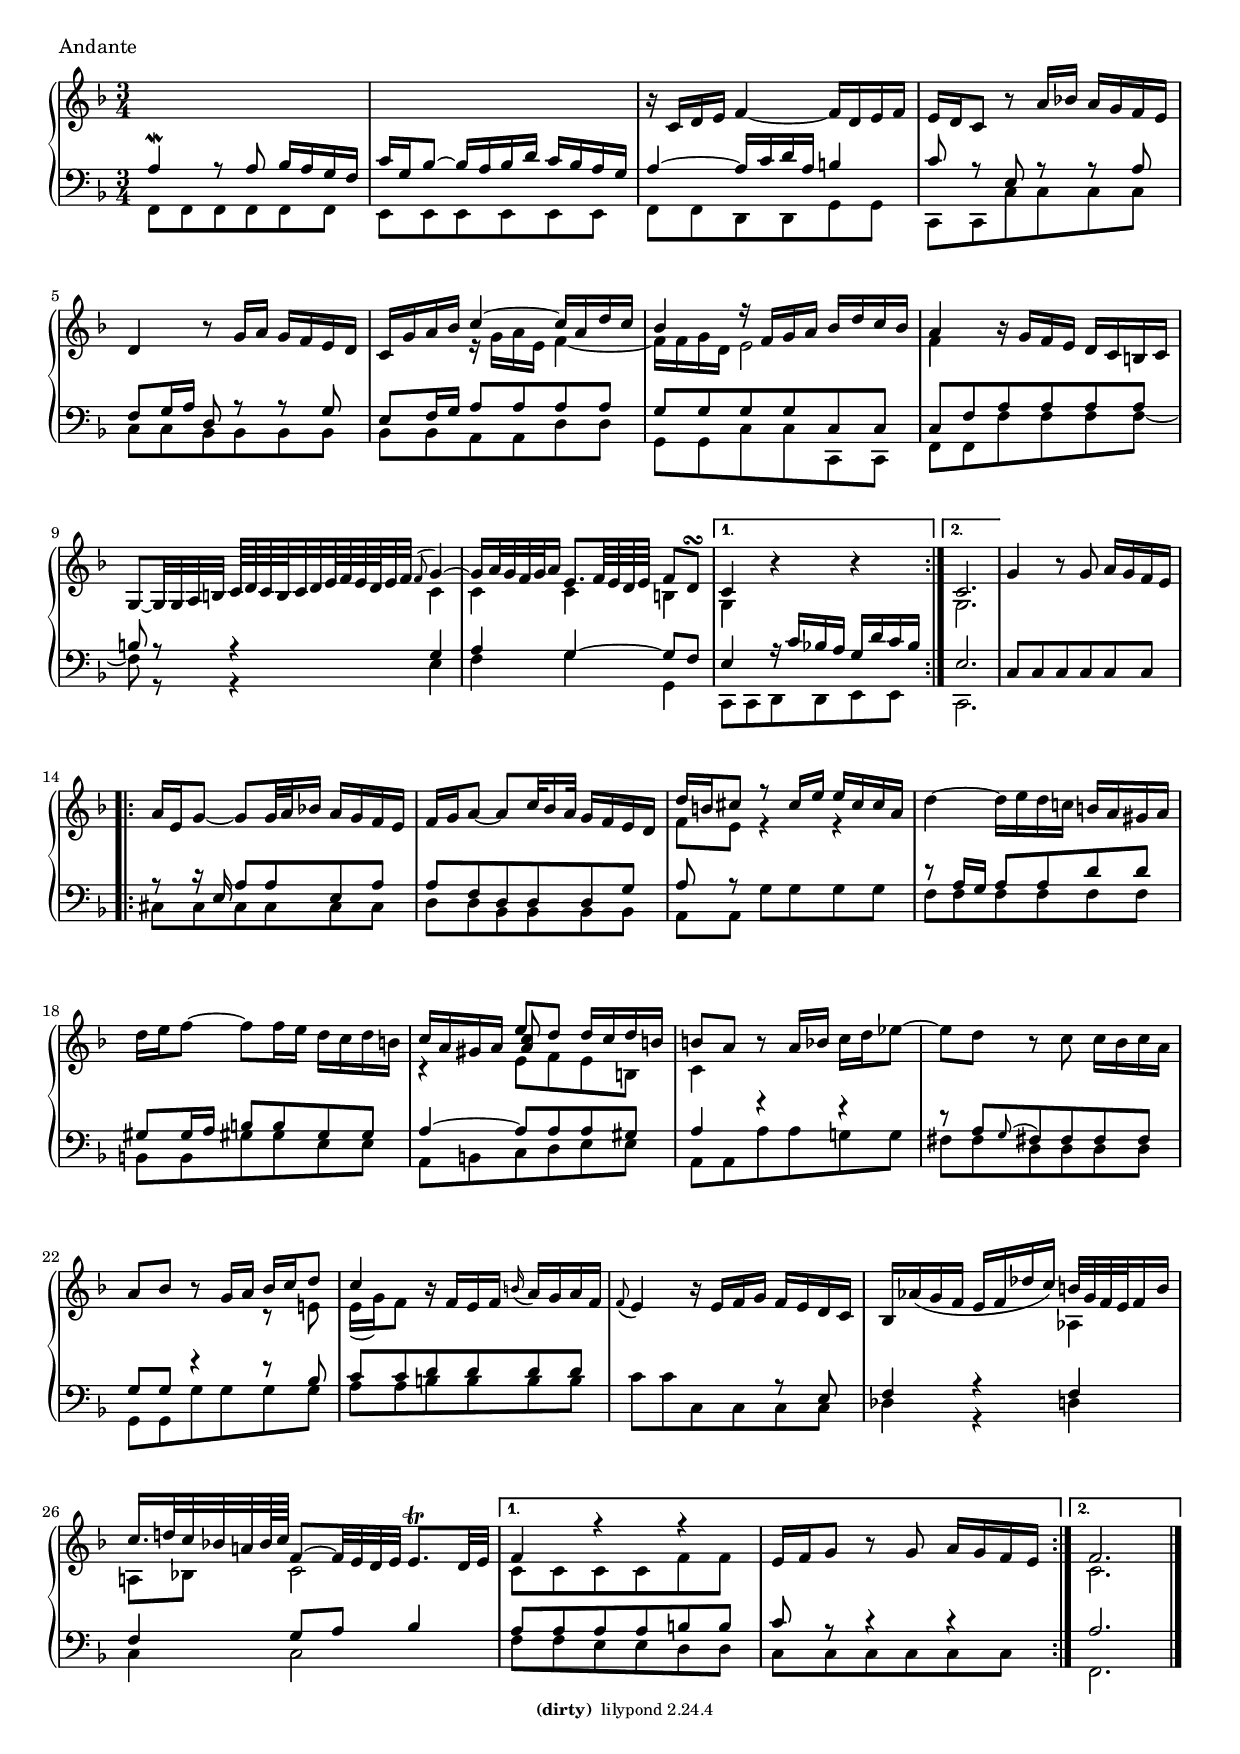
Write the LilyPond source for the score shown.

\version "2.18.2"

\include "../../general.ily"
\include "../../a4-210x297.ily"

breaks = {
  s2.*13 \break
}

#(set-global-staff-size 17.2)
\version "2.18.2"

cstr = \change Staff = "right"
cstl = \change Staff = "left"

\header {
  meter = "Andante"
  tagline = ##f
}

global = {
  \key d \minor
  \time 3/4
  %\override Staff.NoteCollision #'merge-differently-dotted = ##t
}

rightOne = \relative c' {
  \global

  \oneVoice
  \repeat volta 2 {
    s2. s2.
    r16 c d e f4 ~ f16 d e f
    
    e d c8 r a'16 bes! a g f e
    d4 r8 g16 a g f e d
    c g' a bes \voiceOne c4 ~ c16 a d c
    
    bes4 r16 f g a bes d c bes
    a4 \oneVoice r16 g f e d c b c
    g8 ~ g32 g a b c64 d c b c32 d e64 f e d e32 f \voiceOne \appoggiatura f8 g4 ~
    g16 a32 g f g a16 e8. f64 e d e f8 d\turn 
  } \alternative {
    { c4 \oneVoice r r }
    { c2. }
  }
  
  \oneVoice 
  g'4 r8 g a16 g f e
  
  \repeat volta 2 {
    a e g8 ~ g8 g32 a bes!16 a g f e
    
    f g a8 ~ a c32 bes16 a32 g16 f e d
    \voiceOne d' b cis8 r cis16 e e cis cis a
    \oneVoice d4 ~ d16 e d c! b a gis a
    d e f8 ~ f f16 e d c d b
    
    \voiceOne c a gis a <<{ e'8 d } \new Voice { \voiceThree <a c>8 }>> d16 c d b
    b8 a \oneVoice r a16 bes c d ees8 ~ 
    ees d r c c16 bes c a
    a8 bes r g16 a \voiceOne bes c d8
    
    c4 \oneVoice r16 f, e f \appoggiatura b16 a g a f
    \appoggiatura f8 e4 r16 e f g f e d c
    bes aes'( g f e f des' c) \voiceOne b32 g f e f16 b
    c16. d!32 c bes! a! bes64 c f,8 ~ f32 e d e e8.-\trill d32 e
  } \alternative {
    { f4 r r \oneVoice e16 f g8 r g a16 g f e }
    { f2. }
  }
  \bar "|."
}

rightTwo = \relative c'' {
  \global
  
  \repeat volta 2 {
    s2.*5
    s4 r16 g a e f4 ~
    f16 f g d e2
    f4 s2
    s2 c4 
    c c b
  } \alternative {
    { g4 s2 }
    { g2. }
  }
  
  s2.
  
  \repeat volta 2 {
    s2.*2
    f'8 e r4 r
    s2.*2
    
    r4 e8 f e b
    c4 s2
    s2.
    s2 r8 e!
    
    e16( g) f8 s2
    s2. 
    s2 aes,4
    a!8 bes! c2
  } \alternative {
    { c8 c c c f f s2. }
    { c2. }
  }
}

leftOne = \relative c' {
  \global
  
  \repeat volta 2 {
    a4-\mordent r8 a bes16 a g f
    c' g bes8 ~ bes16 a bes d c bes a g
    a4 ~ a16 c d a b4
    
    c8 r e, r r a
    f g16 a d,8 r r g
    e f16 g a8 a a a
    
    g g g g c, c
    c f a a a a
    b r r4 g
    a g ~ g8 f
  } \alternative {
    { e4 r16 c' bes! a g d' c bes }
    { e,2. }
  }
  
  \repeat unfold 6 { c8 }
  
  \repeat volta 2 {
    r8 r16 e a8 a e a
    a f d d d g
    a r s2
    r8 a16 g a8 a d d 
    gis, gis16 a b8 b gis gis
    
    a4 ~ a8 a a gis
    a4 r r
    r8 a \appoggiatura g8 fis! fis fis fis
    g g r4 r8 bes
    
    c c d d d d 
    s2 r8 e,
    f4 r f
    f g8 a bes4
  } \alternative {
    { a8 a a a b b c r r4 r }
    { a2. }
  }
}

leftTwo = \relative c, {
  \global
  
  \repeat volta 2 {
    \repeat unfold 6 { f8 }
    \repeat unfold 6 { e }
    f f d d g g
    
    c, c 
    \repeat unfold 6 { c' }
    \repeat unfold 6 { bes }
    a a d d
    
    g, g c c c, c
    f f f' f f f ~
    f r r4 e
    f g g,
  } \alternative {
    { c,8 c d d e e }
    { c2. }
  }
  
  s2.
  
  \repeat volta 2 {
    \repeat unfold 6 { cis'8 }
    
    d d bes bes bes bes
    a[ a] g' g g g
    \repeat unfold 6 { f }
    b, b gis'! gis e e
    
    a, b c d e e
    a, a a' a g! g
    fis fis d d d d
    g, g g' g g g
    
    a a b b b b
    c c c, c c c
    des4 r d
    
    c c2
    
  } \alternative {
    { f8 f e e d d 
      c c c c c c }
    { f,2. }
  }
}

\score {
  \new PianoStaff <<
    \new Staff = "right" {
      << 
        \breaks
        \new Voice { \voiceOne \rightOne }
        \new Voice { \voiceTwo \rightTwo }
      >>
    }
    \new Staff = "left" { 
      \clef bass 
      <<
        \breaks 
        \new Voice { \voiceOne \leftOne }
        \new Voice { \voiceTwo \leftTwo }
      >>
    }
  >>
  \layout { indent = 0 }
}

